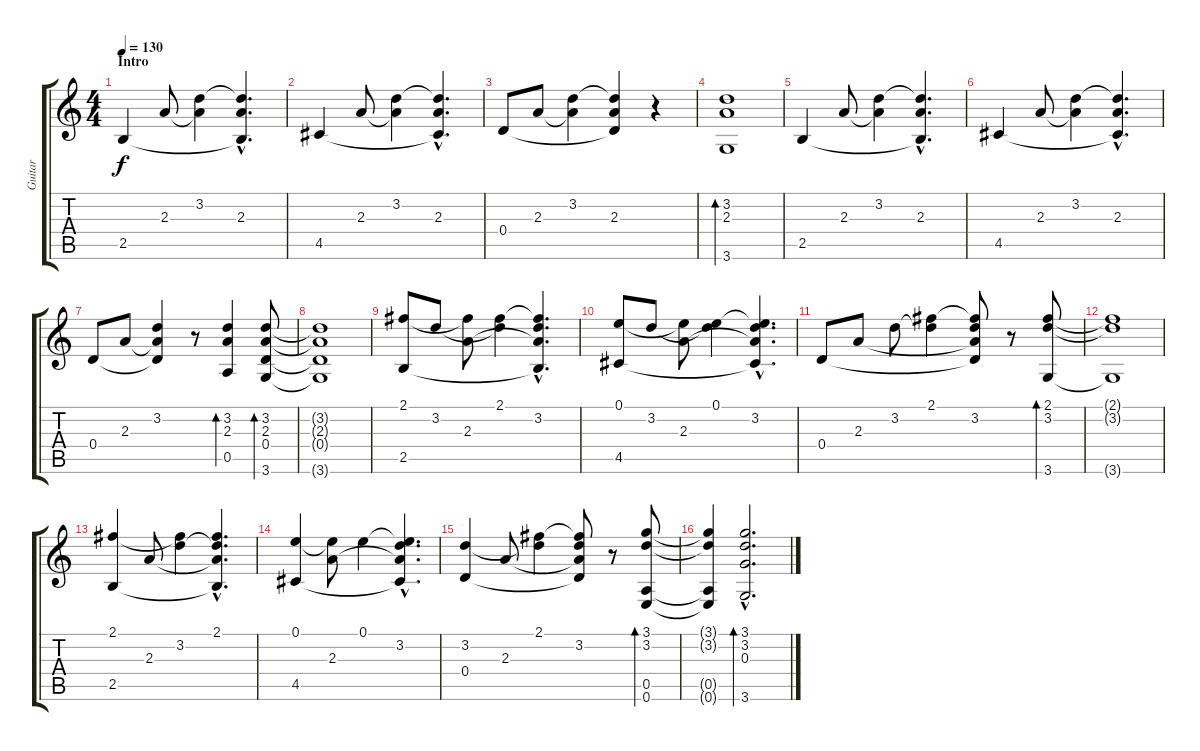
\track ("Guitar" "Guitar") {instrument electricguitarclean}
\staff {score tabs}
\tuning (E4 B3 G3 D3 A2 E2) {hide}
\ts (4 4)
\section ("" "Intro")
\tempo 130
\tempo 125
\tempo 130
\clef g2
\ks c
2.5.4{dy f instrument electricguitarclean} 2.3.8 (3.2 2.3{t}).4 (3.2{hac t} 2.3{hac} 2.5{hac t}).4{d} |
4.5.4 2.3.8 (3.2 2.3{t}).4 (3.2{hac t} 2.3{hac} 4.5{hac t}).4{d} |
0.4.8 2.3.8 (3.2 2.3{t}).4 (3.2{t} 2.3 0.4{t}).4 r.4 |
(3.2 2.3 3.6).1{bd 120} |
2.5.4 2.3.8 (3.2 2.3{t}).4 (3.2{hac t} 2.3{hac} 2.5{hac t}).4{d} |
4.5.4 2.3.8 (3.2 2.3{t}).4 (3.2{hac t} 2.3{hac} 4.5{hac t}).4{d} |
0.4.8 2.3.8 (3.2 2.3{t} 0.4{t}).4 r.8 (3.2 2.3 0.5).4{bd 120} (3.2 2.3 0.4 3.6).8{bd 120} |
(3.2{t} 2.3{t} 0.4{t} 3.6{t}).1 |
(2.1 2.5).8 3.2.8 (2.1{t} 2.3).8 (2.1 3.2{t}).4 (2.1{hac t} 3.2{hac} 2.3{hac t} 2.5{hac t}).4{d} |
(0.1 4.5).8 3.2.8 (0.1{t} 2.3).8 (0.1 3.2{t}).4 (0.1{hac t} 3.2{hac} 2.3{hac t} 4.5{hac t}).4{d} |
0.4.8 2.3.8 3.2.8 (2.1 3.2{t}).4 (2.1{t} 3.2 2.3{t} 0.4{t}).8 r.8 (2.1 3.2 3.6).8{bd 120} |
(2.1{t} 3.2{t} 3.6{t}).1 |
(2.1 2.5).4 2.3.8 (2.1{t} 3.2).4 (2.1{hac} 3.2{hac t} 2.3{hac t} 2.5{hac t}).4{d} |
(0.1 4.5).4 (0.1{t} 2.3).8 0.1.4 (0.1{hac t} 3.2{hac} 2.3{hac t} 4.5{hac t}).4{d} |
(3.2 0.4).4 2.3.8 (2.1 3.2{t}).4 (2.1{t} 3.2 2.3{t} 0.4{t}).8 r.8 (3.1 3.2 0.5 0.6).8{bd 120} |
(3.1{t} 3.2{t} 0.5{t} 0.6{t}).4 (3.1{hac} 3.2{hac} 0.3{hac} 3.6{hac}).2{d bd 120}
